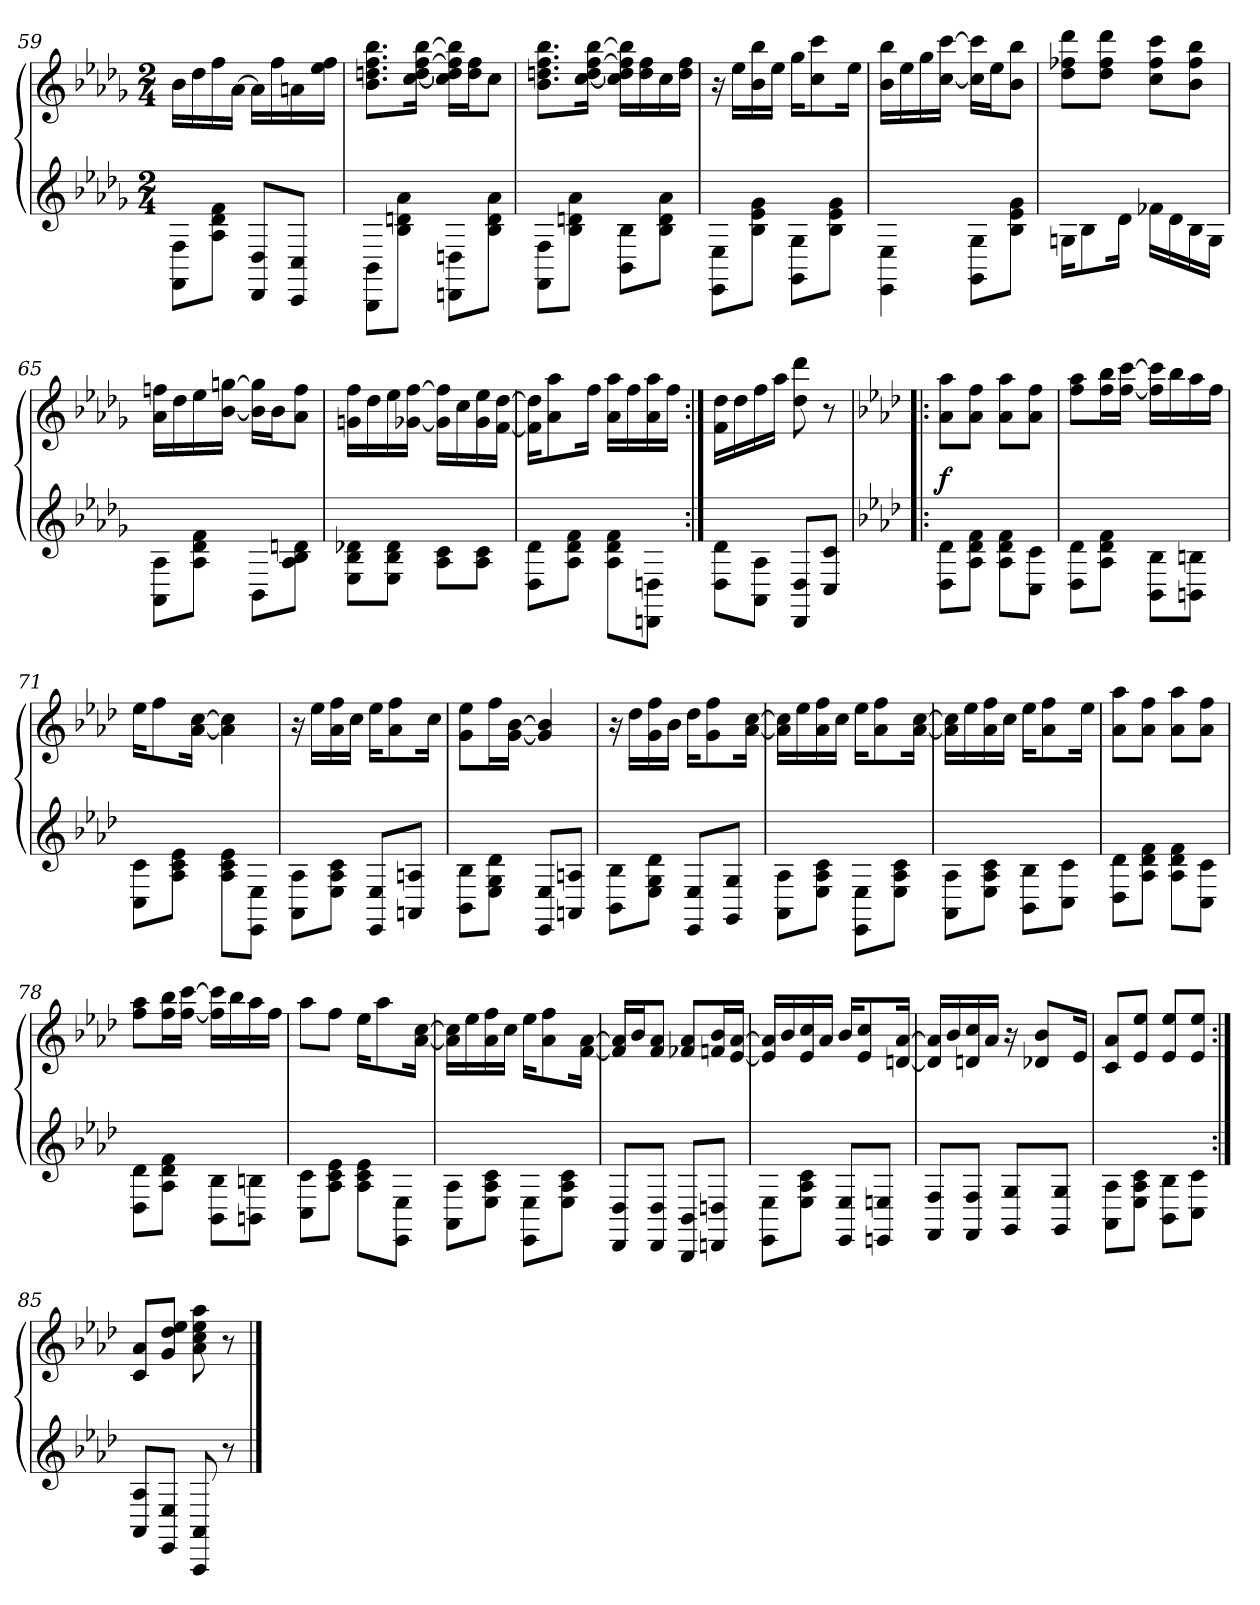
**kern	**kern	**dynam
*part1	*part1	*part1
*staff2	*staff1	*staff1/2
*clefG2	*clefG2	*
*k[b-e-a-d-g-]	*k[b-e-a-d-g-]	*
*M2/4	*M2/4	*
=59	=59	=59
8FF\ 8F\L	16b-\LL	.
.	16dd-\	.
8A-\ 8d-\ 8f\J	16ff\	.
.	[16a-\JJ	.
8DD-/ 8D-/L	16a-\LL]	.
.	16ff\	.
8CC/ 8C/J	16an\	.
.	16ee-\ 16ff\JJ	.
=60	=60	=60
8BBB-\ 8BB-\L	8.b-\ 8.ddn\ 8.ff\ 8.bb-\L	.
8B-\ 8dn\ 8a-\J	.	.
.	[16cc\ [16dd\ [16ff\ [16bb-\Jk	.
8DDn\ 8Dn\L	16cc]\ 16dd]\ 16ff]\ 16bb-]\LL	.
.	16dd\ 16ff\J	.
8B-\ 8d\ 8a-\J	8cc\J	.
=61	=61	=61
8FF\ 8F\L	8.b-\ 8.ddn\ 8.ff\ 8.bb-\L	.
8B-\ 8dn\ 8a-\J	.	.
.	[16cc\ [16dd\ [16ff\ [16bb-\Jk	.
8BB-\ 8B-\L	16cc]\ 16dd]\ 16ff]\ 16bb-]\LL	.
.	16dd\ 16ff\	.
8B-\ 8d\ 8a-\J	16cc\	.
.	16dd\ 16ff\JJ	.
!!LO:PB:g=z
=62	=62	=62
8EE-\ 8E-\L	16r	.
.	16ee-\LL	.
8B-\ 8e-\ 8g-\J	16b-\ 16bb-\	.
.	16ee-\JJ	.
8GG-\ 8G-\L	16gg-\KL	.
.	8cc\ 8ccc\	.
8B-\ 8e-\ 8g-\J	.	.
.	16ee-\Jk	.
=63	=63	=63
4EE-\ 4E-\	16b-\ 16bb-\LL	.
.	16ee-\	.
.	16gg-\	.
.	[16cc\ [16ccc\JJ	.
8GG-\ 8G-\L	16cc]\ 16ccc]\LL	.
.	16ee-\J	.
8B-\ 8e-\ 8g-\J	8b-\ 8bb-\J	.
=64	=64	=64
16Gn\KL	8dd-\ 8ff-X\ 8ddd-\L	.
8B-\	.	.
.	8dd-\ 8ff-\ 8ddd-\J	.
16d-\Jk	.	.
16f-X\LL	8cc\ 8ff-\ 8ccc\L	.
16d-\	.	.
16B-\	8b-\ 8ff-\ 8bb-\J	.
16G\JJ	.	.
=65	=65	=65
8AA-\ 8A-\L	16a-\ 16ffn\LL	.
.	16dd-\	.
8A-\ 8d-\ 8f\J	16ee-\	.
.	[16b-\ [16ggn\JJ	.
8BB-\L	16b-]\ 16gg]\LL	.
.	16b-\J	.
8A-\ 8B-\ 8dn\J	8a-\ 8ff\J	.
!!LO:LB:g=z
=66	=66	=66
8E-\ 8B-\ 8d-X\L	16gn\ 16ff\LL	.
.	16dd-\	.
8E-\ 8B-\ 8d-\J	16ee-\	.
.	[16g-X\ [16ff\JJ	.
8A-\ 8c\L	16g-]\ 16ff]\LL	.
.	16cc\	.
8A-\ 8c\J	16g-\ 16ee-\	.
.	[16f\ [16dd-\JJ	.
=67	=67	=67
8D-\ 8d-\L	16f]\ 16dd-]\KL	.
.	8a-\ 8aa-\	.
8A-\ 8d-\ 8f\J	.	.
.	16ff\Jk	.
8A-\ 8d-\ 8f\L	16a-\ 16aa-\LL	.
.	16ff\	.
8DDn\ 8Dn\J	16a-\ 16aa-\	.
.	16ff\JJ	.
=68:|!	=68:|!	=68:|!
8D-\ 8d-\L	16f\ 16dd-\LL	.
.	16dd-\	.
8AA-\ 8A-\J	16ff\	.
.	16aa-\JJ	.
8DD-/ 8D-/L	8dd-\ 8ddd-\	.
8C/ 8c/J	8r	.
=69!|:	=69!|:	=69!|:
*k[b-e-a-d-]	*k[b-e-a-d-]	*
!	!	!LO:DY:a=2
8D-\ 8d-\L	8a-\ 8aa-\L	f
8A-\ 8d-\ 8f\J	8a-\ 8ff\J	.
8A-\ 8d-\ 8f\L	8a-\ 8aa-\L	.
8C\ 8c\J	8a-\ 8ff\J	.
!!LO:LB:g=z
=70	=70	=70
8D-\ 8d-\L	8ff\ 8aa-\L	.
8A-\ 8d-\ 8f\J	16ff\ 16bb-\L	.
.	[16ff\ [16ccc\JJ	.
8BB-\ 8B-\L	16ff]\ 16ccc]\LL	.
.	16bb-\	.
8BBn\ 8Bn\J	16aa-\	.
.	16ff\JJ	.
=71	=71	=71
8C\ 8c\L	16ee-\KL	.
.	8ff\	.
8A-\ 8c\ 8e-\J	.	.
.	[16a-\ [16cc\Jk	.
8A-\ 8c\ 8e-\L	4a-]\ 4cc]\	.
8EE-\ 8E-\J	.	.
=72	=72	=72
8AA-\ 8A-\L	16r	.
.	16ee-\LL	.
8E-\ 8A-\ 8c\J	16a-\ 16ff\	.
.	16cc\JJ	.
8EE-/ 8E-/L	16ee-\KL	.
.	8a-\ 8ff\	.
8AAn/ 8An/J	.	.
.	16cc\Jk	.
=73	=73	=73
8BB-\ 8B-\L	8g\ 8ee-\L	.
8E-\ 8G\ 8d-\J	16ff\L	.
.	[16g\ [16b-\JJ	.
8EE-/ 8E-/L	4g]/ 4b-]/	.
8AAn/ 8An/J	.	.
!!LO:LB:g=z
=74	=74	=74
8BB-\ 8B-\L	16r	.
.	16dd-\LL	.
8E-\ 8G\ 8d-\J	16g\ 16ff\	.
.	16b-\JJ	.
8EE-/ 8E-/L	16dd-\KL	.
.	8g\ 8ff\	.
8GG/ 8G/J	.	.
.	[16a-\ [16cc\Jk	.
=75	=75	=75
8AA-\ 8A-\L	16a-]\ 16cc]\LL	.
.	16ee-\	.
8E-\ 8A-\ 8c\J	16a-\ 16ff\	.
.	16cc\JJ	.
8EE-\ 8E-\L	16ee-\KL	.
.	8a-\ 8ff\	.
8E-\ 8A-\ 8c\J	.	.
.	[16a-\ [16cc\Jk	.
=76	=76	=76
8AA-\ 8A-\L	16a-]\ 16cc]\LL	.
.	16ee-\	.
8E-\ 8A-\ 8c\J	16a-\ 16ff\	.
.	16cc\JJ	.
8BB-\ 8B-\L	16ee-\KL	.
.	8a-\ 8ff\	.
8C\ 8c\J	.	.
.	16ee-\Jk	.
=77	=77	=77
8D-\ 8d-\L	8a-\ 8aa-\L	.
8A-\ 8d-\ 8f\J	8a-\ 8ff\J	.
8A-\ 8d-\ 8f\L	8a-\ 8aa-\L	.
8C\ 8c\J	8a-\ 8ff\J	.
!!LO:LB:g=z
=78	=78	=78
8D-\ 8d-\L	8ff\ 8aa-\L	.
8A-\ 8d-\ 8f\J	16ff\ 16bb-\L	.
.	[16ff\ [16ccc\JJ	.
8BB-\ 8B-\L	16ff]\ 16ccc]\LL	.
.	16bb-\	.
8BBn\ 8Bn\J	16aa-\	.
.	16ff\JJ	.
=79	=79	=79
8C\ 8c\L	8aa-\L	.
8A-\ 8c\ 8e-\J	8ff\J	.
8A-\ 8c\ 8e-\L	16ee-\KL	.
.	8aa-\	.
8EE-\ 8E-\J	.	.
.	[16a-\ [16cc\Jk	.
=80	=80	=80
8AA-\ 8A-\L	16a-]\ 16cc]\LL	.
.	16ee-\	.
8E-\ 8A-\ 8c\J	16a-\ 16ff\	.
.	16cc\JJ	.
8EE-\ 8E-\L	16ee-\KL	.
.	8a-\ 8ff\	.
8E-\ 8A-\ 8c\J	.	.
.	[16f\ [16a-\Jk	.
=81	=81	=81
8DD-/ 8D-/L	16f]/ 16a-]/LL	.
.	16b-/J	.
8DD-/ 8D-/J	8f/ 8a-/J	.
8BBB-/ 8BB-/L	8f-X/ 8a-/L	.
8DDn/ 8Dn/J	16fn/ 16b-/L	.
.	[16e-/ [16a-/JJ	.
!!LO:LB:g=z
=82	=82	=82
8EE-\ 8E-\L	16e-]/ 16a-]/LL	.
.	16b-/	.
8E-\ 8A-\ 8c\J	16e-/ 16cc/	.
.	16a-/JJ	.
8EE-/ 8E-/L	16b-/KL	.
.	8e-/ 8cc/	.
8EEn/ 8En/J	.	.
.	[16dn/ [16a-/Jk	.
=83	=83	=83
8FF/ 8F/L	16d]/ 16a-]/LL	.
.	16b-/	.
8FF/ 8F/J	16dn/ 16cc/	.
.	16a-/JJ	.
8GG/ 8G/L	16r	.
.	8d-X/ 8b-/L	.
8GG/ 8G/J	.	.
.	16e-/Jk	.
=84	=84	=84
8AA-\ 8A-\L	8c/ 8a-/L	.
8E-\ 8A-\ 8c\J	8e-/ 8ee-/J	.
8BB-\ 8B-\L	8e-/ 8ee-/L	.
8C\ 8c\J	8e-/ 8ee-/J	.
=85:|!	=85:|!	=85:|!
8AA-/ 8A-/L	8c/ 8a-/L	.
8EE-/ 8E-/J	8g/ 8dd-/ 8ee-/J	.
8AAA-/ 8AA-/	8a-\ 8cc\ 8ee-\ 8aa-\	.
8r	8r	.
==	==	==
*-	*-	*-
